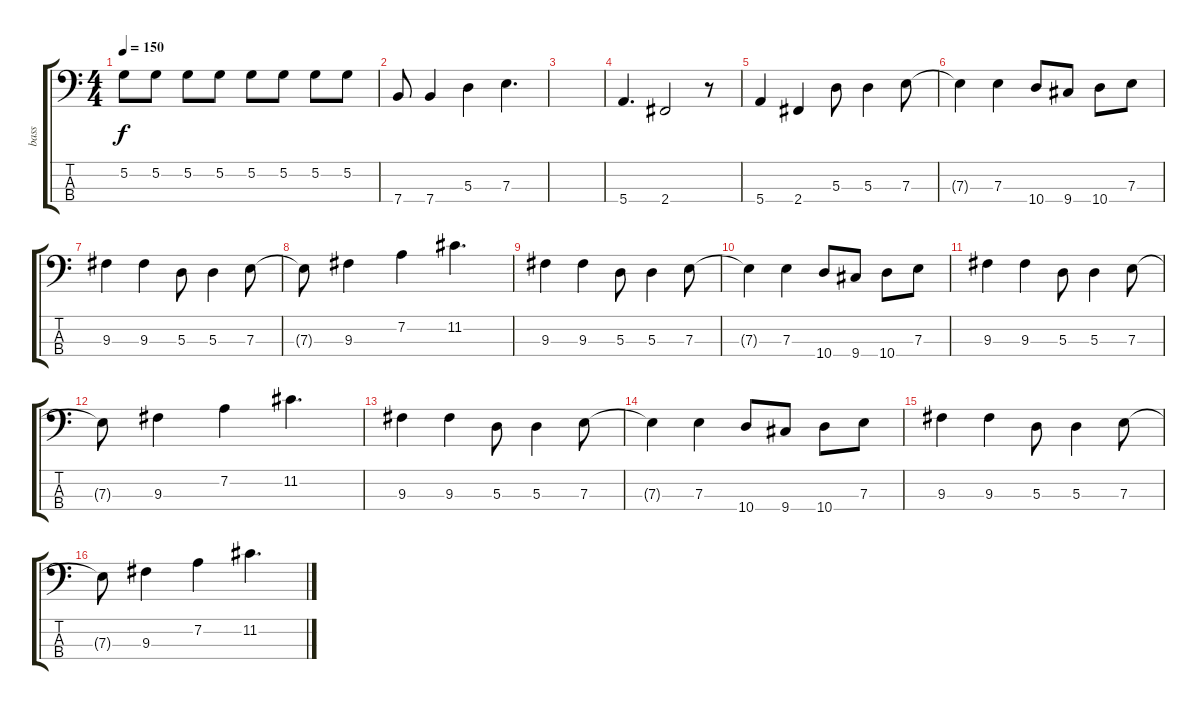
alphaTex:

\track ("bass" "bass") {instrument electricbassfinger}
\staff {score tabs}
\tuning (G2 D2 A1 E1) {hide}
\ts (4 4)
\tempo 150
\clef f4
\ks c
5.2.8{dy f} 5.2.8 5.2.8 5.2.8 5.2.8 5.2.8 5.2.8 5.2.8 |
7.4.8 7.4.4 5.3.4 7.3.4{d} |
|
5.4.4{d} 2.4.2 r.8 |
5.4.4 2.4.4 5.3.8 5.3.4 7.3.8 |
7.3{t}.4 7.3.4 10.4.8 9.4.8 10.4.8 7.3.8 |
9.3.4 9.3.4 5.3.8 5.3.4 7.3.8 |
7.3{t}.8 9.3.4 7.2.4 11.2.4{d} |
9.3.4 9.3.4 5.3.8 5.3.4 7.3.8 |
7.3{t}.4 7.3.4 10.4.8 9.4.8 10.4.8 7.3.8 |
9.3.4 9.3.4 5.3.8 5.3.4 7.3.8 |
7.3{t}.8 9.3.4 7.2.4 11.2.4{d} |
9.3.4 9.3.4 5.3.8 5.3.4 7.3.8 |
7.3{t}.4 7.3.4 10.4.8 9.4.8 10.4.8 7.3.8 |
9.3.4 9.3.4 5.3.8 5.3.4 7.3.8 |
7.3{t}.8 9.3.4 7.2.4 11.2.4{d}
